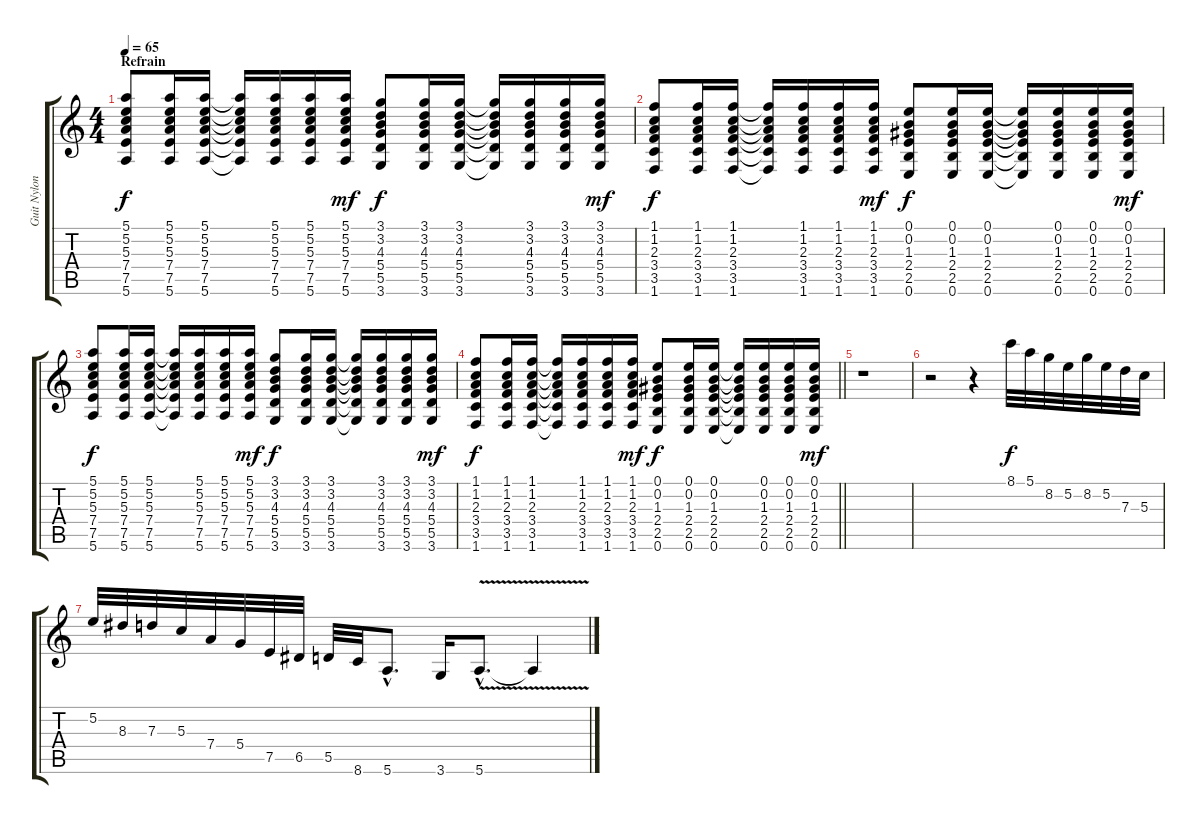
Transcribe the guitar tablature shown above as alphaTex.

\track ("Guit Nylon" "Guit Nylon") {instrument acousticguitarnylon}
\staff {score tabs}
\tuning (E4 B3 G3 D3 A2 E2) {hide}
\ts (4 4)
\section ("" "Refrain")
\tempo 65
\clef g2
\ks c
(5.1 5.2 5.3 7.4 7.5 5.6).8{dy f volume 11} (5.1 5.2 5.3 7.4 7.5 5.6).16 (5.1 5.2 5.3 7.4 7.5 5.6).16 (5.1{t} 5.2{t} 5.3{t} 7.4{t} 7.5{t} 5.6{t}).16 (5.1 5.2 5.3 7.4 7.5 5.6).16 (5.1 5.2 5.3 7.4 7.5 5.6).16 (5.1 5.2 5.3 7.4 7.5 5.6).16{dy mf} (3.1 3.2 4.3 5.4 5.5 3.6).8{dy f} (3.1 3.2 4.3 5.4 5.5 3.6).16 (3.1 3.2 4.3 5.4 5.5 3.6).16 (3.1{t} 3.2{t} 4.3{t} 5.4{t} 5.5{t} 3.6{t}).16 (3.1 3.2 4.3 5.4 5.5 3.6).16 (3.1 3.2 4.3 5.4 5.5 3.6).16 (3.1 3.2 4.3 5.4 5.5 3.6).16{dy mf} |
(1.1 1.2 2.3 3.4 3.5 1.6).8{dy f} (1.1 1.2 2.3 3.4 3.5 1.6).16 (1.1 1.2 2.3 3.4 3.5 1.6).16 (1.1{t} 1.2{t} 2.3{t} 3.4{t} 3.5{t} 1.6{t}).16 (1.1 1.2 2.3 3.4 3.5 1.6).16 (1.1 1.2 2.3 3.4 3.5 1.6).16 (1.1 1.2 2.3 3.4 3.5 1.6).16{dy mf} (0.1 0.2 1.3 2.4 2.5 0.6).8{dy f} (0.1 0.2 1.3 2.4 2.5 0.6).16 (0.1 0.2 1.3 2.4 2.5 0.6).16 (0.1{t} 0.2{t} 1.3{t} 2.4{t} 2.5{t} 0.6{t}).16 (0.1 0.2 1.3 2.4 2.5 0.6).16 (0.1 0.2 1.3 2.4 2.5 0.6).16 (0.1 0.2 1.3 2.4 2.5 0.6).16{dy mf} |
(5.1 5.2 5.3 7.4 7.5 5.6).8{dy f} (5.1 5.2 5.3 7.4 7.5 5.6).16 (5.1 5.2 5.3 7.4 7.5 5.6).16 (5.1{t} 5.2{t} 5.3{t} 7.4{t} 7.5{t} 5.6{t}).16 (5.1 5.2 5.3 7.4 7.5 5.6).16 (5.1 5.2 5.3 7.4 7.5 5.6).16 (5.1 5.2 5.3 7.4 7.5 5.6).16{dy mf} (3.1 3.2 4.3 5.4 5.5 3.6).8{dy f} (3.1 3.2 4.3 5.4 5.5 3.6).16 (3.1 3.2 4.3 5.4 5.5 3.6).16 (3.1{t} 3.2{t} 4.3{t} 5.4{t} 5.5{t} 3.6{t}).16 (3.1 3.2 4.3 5.4 5.5 3.6).16 (3.1 3.2 4.3 5.4 5.5 3.6).16 (3.1 3.2 4.3 5.4 5.5 3.6).16{dy mf} |
\barLineRight lightlight
(1.1 1.2 2.3 3.4 3.5 1.6).8{dy f} (1.1 1.2 2.3 3.4 3.5 1.6).16 (1.1 1.2 2.3 3.4 3.5 1.6).16 (1.1{t} 1.2{t} 2.3{t} 3.4{t} 3.5{t} 1.6{t}).16 (1.1 1.2 2.3 3.4 3.5 1.6).16 (1.1 1.2 2.3 3.4 3.5 1.6).16 (1.1 1.2 2.3 3.4 3.5 1.6).16{dy mf} (0.1 0.2 1.3 2.4 2.5 0.6).8{dy f} (0.1 0.2 1.3 2.4 2.5 0.6).16 (0.1 0.2 1.3 2.4 2.5 0.6).16 (0.1{t} 0.2{t} 1.3{t} 2.4{t} 2.5{t} 0.6{t}).16 (0.1 0.2 1.3 2.4 2.5 0.6).16 (0.1 0.2 1.3 2.4 2.5 0.6).16 (0.1 0.2 1.3 2.4 2.5 0.6).16{dy mf} |
r.1 |
r.2 r.4 8.1.32{dy f} 5.1.32 8.2.32 5.2.32 8.2.32 5.2.32 7.3.32 5.3.32 |
5.2.32 8.3.32 7.3.32 5.3.32 7.4.32 5.4.32 7.5.32 6.5.32 5.5.32 8.6.32 5.6{hac}.8{d} 3.6.16 5.6{v hac}.8{d} 5.6{t}.4
